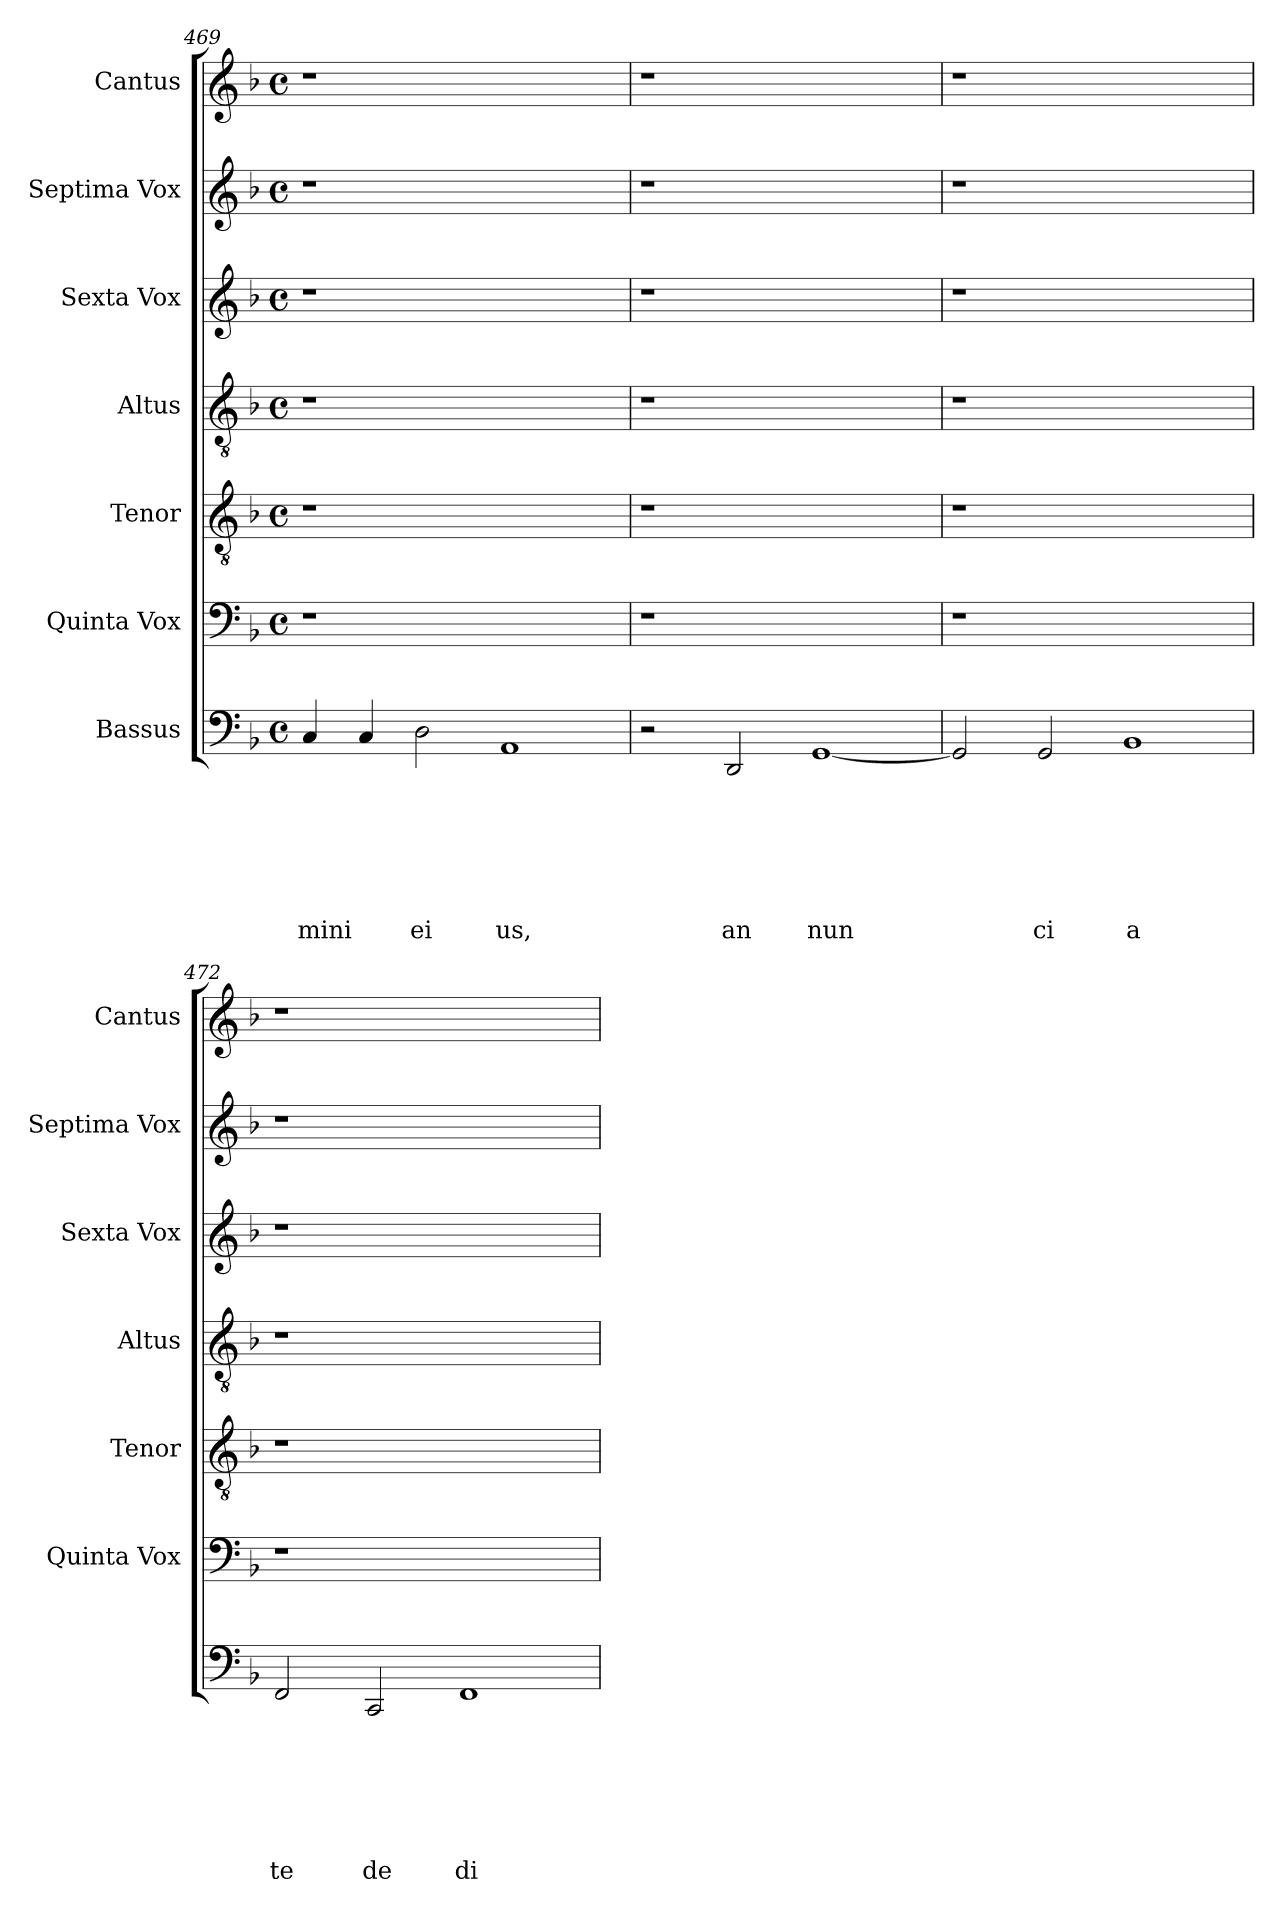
**kern	**text	**text	**text	**text	**text	**text	**text	**kern	**kern	**kern	**kern	**kern	**kern
*part7	*part7	*part7	*part7	*part7	*part7	*part7	*part7	*part6	*part5	*part4	*part3	*part2	*part1
*staff7	*staff7	*staff7	*staff7	*staff7	*staff7	*staff7	*staff7	*staff6	*staff5	*staff4	*staff3	*staff2	*staff1
*I"Bassus	*	*	*	*	*	*	*	*I"Quinta Vox	*I"Tenor	*I"Altus	*I"Sexta Vox	*I"Septima Vox	*I"Cantus
*	*	*	*	*	*	*	*	*I'Quinta Vox	*I'Tenor	*I'Altus	*I'Sexta Vox	*I'Septima Vox	*I'Cantus
!!LO:LB:g=z
*clefF4	*	*	*	*	*	*	*	*clefF4	*clefGv2	*clefGv2	*clefG2	*clefG2	*clefG2
*k[b-]	*	*	*	*	*	*	*	*k[b-]	*k[b-]	*k[b-]	*k[b-]	*k[b-]	*k[b-]
*F:	*	*	*	*	*	*	*	*F:	*F:	*F:	*F:	*F:	*F:
*M4/4	*	*	*	*	*	*	*	*M4/4	*M4/4	*M4/4	*M4/4	*M4/4	*M4/4
*met(c)	*	*	*	*	*	*	*	*met(c)	*met(c)	*met(c)	*met(c)	*met(c)	*met(c)
=469	=469	=469	=469	=469	=469	=469	=469	=469	=469	=469	=469	=469	=469
!	!	!	!	!	!	!	!LO:LY:b	!	!	!	!	!	!
4C/	.	.	.	.	.	.	mini	1r	1r	1r	1r	1r	1r
4C/	.	.	.	.	.	.	.	.	.	.	.	.	.
!	!	!	!	!	!	!	!LO:LY:b	!	!	!	!	!	!
2D\	.	.	.	.	.	.	ei	.	.	.	.	.	.
!	!	!	!	!	!	!	!LO:LY:b	!	!	!	!	!	!
1AA	.	.	.	.	.	.	us,	1ryy	1ryy	1ryy	1ryy	1ryy	1ryy
=470	=470	=470	=470	=470	=470	=470	=470	=470	=470	=470	=470	=470	=470
2r	.	.	.	.	.	.	.	1r	1r	1r	1r	1r	1r
!	!	!	!	!	!	!	!LO:LY:b	!	!	!	!	!	!
2DD/	.	.	.	.	.	.	an	.	.	.	.	.	.
!	!	!	!	!	!	!	!LO:LY:b	!	!	!	!	!	!
[<1GG	.	.	.	.	.	.	nun	1ryy	1ryy	1ryy	1ryy	1ryy	1ryy
=471	=471	=471	=471	=471	=471	=471	=471	=471	=471	=471	=471	=471	=471
2GG/]	.	.	.	.	.	.	.	1r	1r	1r	1r	1r	1r
!	!	!	!	!	!	!	!LO:LY:b	!	!	!	!	!	!
2GG/	.	.	.	.	.	.	ci	.	.	.	.	.	.
!	!	!	!	!	!	!	!LO:LY:b	!	!	!	!	!	!
1BB-	.	.	.	.	.	.	a	1ryy	1ryy	1ryy	1ryy	1ryy	1ryy
=472	=472	=472	=472	=472	=472	=472	=472	=472	=472	=472	=472	=472	=472
!	!	!	!	!	!	!	!LO:LY:b	!	!	!	!	!	!
2FF/	.	.	.	.	.	.	te	1r	1r	1r	1r	1r	1r
!	!	!	!	!	!	!	!LO:LY:b	!	!	!	!	!	!
2CC/	.	.	.	.	.	.	de	.	.	.	.	.	.
!	!	!	!	!	!	!	!LO:LY:b	!	!	!	!	!	!
1FF	.	.	.	.	.	.	di	1ryy	1ryy	1ryy	1ryy	1ryy	1ryy
=	=	=	=	=	=	=	=	=	=	=	=	=	=
*-	*-	*-	*-	*-	*-	*-	*-	*-	*-	*-	*-	*-	*-
